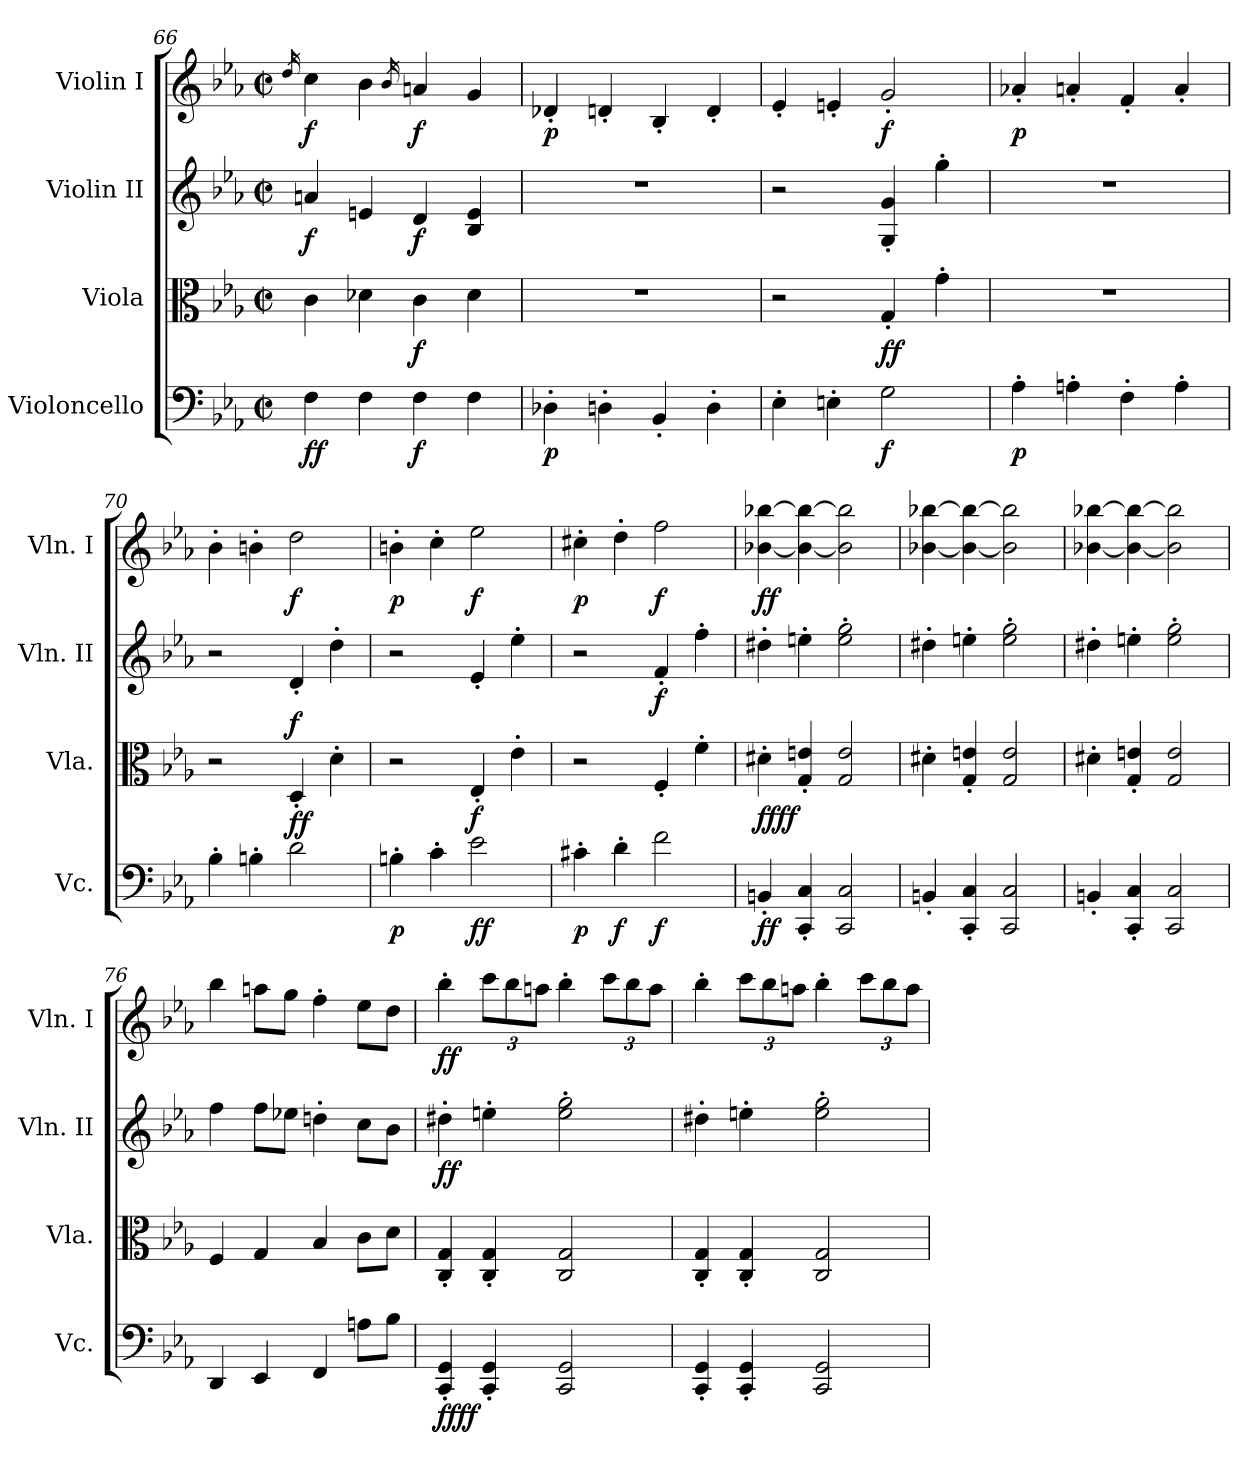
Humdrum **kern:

**kern	**dynam	**kern	**dynam	**kern	**dynam	**kern	**dynam
*part4	*part4	*part3	*part3	*part2	*part2	*part1	*part1
*staff4	*staff4	*staff3	*staff3	*staff2	*staff2	*staff1	*staff1
*I"Violoncello	*	*I"Viola	*	*I"Violin II	*	*I"Violin I	*
*I'Vc.	*	*I'Vla.	*	*I'Vln. II	*	*I'Vln. I	*
*clefF4	*	*clefC3	*	*clefG2	*	*clefG2	*
*k[b-e-a-]	*	*k[b-e-a-]	*	*k[b-e-a-]	*	*k[b-e-a-]	*
*M2/2	*	*M2/2	*	*M2/2	*	*M2/2	*
*met(c|)	*	*met(c|)	*	*met(c|)	*	*met(c|)	*
=66	=66	=66	=66	=66	=66	=66	=66
.	.	.	.	.	.	16qdd/	.
!	!LO:DY:b	!	!	!	!	!	!
!	!LO:DY:n=1:b	!	!	!	!LO:DY:b	!	!LO:DY:b
4F\	f f	4c\	.	4an/	f	4cc\	f
4F\	.	4d-X\	.	4en/	.	4b-\	.
.	.	.	.	.	.	16qb-/	.
!	!LO:DY:n=2:b	!	!LO:DY:b	!	!LO:DY:b	!	!LO:DY:b
4F\	f	4c\	f	4d/	f	4an/	f
4F\	.	4d-\	.	4B-/ 4e/	.	4g/	.
=67	=67	=67	=67	=67	=67	=67	=67
!	!LO:DY:b	!	!	!	!	!	!LO:DY:b
4D-X'\	p	1r	.	1r	.	4d-X'/	p
4Dn'\	.	.	.	.	.	4dn'/	.
4BB-'/	.	.	.	.	.	4B-'/	.
4D'\	.	.	.	.	.	4d'/	.
=68	=68	=68	=68	=68	=68	=68	=68
4E-'\	.	2r	.	2r	.	4e-'/	.
4En'\	.	.	.	.	.	4en'/	.
!	!LO:DY:b	!	!LO:DY:b	!	!	!	!
!	!	!	!LO:DY:n=1:b	!	!	!	!LO:DY:b
2G\	f	4G'/	f f	4G/' 4g/'	.	2g'/	f
.	.	4g'\	.	4gg'\	.	.	.
=69	=69	=69	=69	=69	=69	=69	=69
!	!LO:DY:b	!	!	!	!	!	!LO:DY:b
4A-'\	p	1r	.	1r	.	4a-X'/	p
4An'\	.	.	.	.	.	4an'/	.
4F'\	.	.	.	.	.	4f'/	.
4A'\	.	.	.	.	.	4a'/	.
=70	=70	=70	=70	=70	=70	=70	=70
4B-'\	.	2r	.	2r	.	4b-'\	.
4Bn'\	.	.	.	.	.	4bn'\	.
!	!LO:DY:a	!	!	!	!	!	!
!	!LO:DY:n=1:b	!	!LO:DY:a	!	!	!	!LO:DY:b
2d\	f f	4D'/	f	4d'/	.	2dd\	f
.	.	4d'\	.	4dd'\	.	.	.
=71	=71	=71	=71	=71	=71	=71	=71
!	!LO:DY:b	!	!	!	!	!	!LO:DY:b
4Bn'\	p	2r	.	2r	.	4bn'\	p
4c'\	.	.	.	.	.	4cc'\	.
!	!LO:DY:b	!	!	!	!	!	!
!	!LO:DY:n=1:b	!	!LO:DY:b	!	!	!	!LO:DY:b
2e-\	f f	4E-'/	f	4e-'/	.	2ee-\	f
.	.	4e-'\	.	4ee-'\	.	.	.
=72	=72	=72	=72	=72	=72	=72	=72
!	!LO:DY:b	!	!	!	!	!	!LO:DY:b
4c#X'\	p	2r	.	2r	.	4cc#X'\	p
!	!LO:DY:b	!	!	!	!	!	!
4d'\	f	.	.	.	.	4dd'\	.
!	!LO:DY:b	!	!	!	!LO:DY:b	!	!LO:DY:b
2f\	f	4F'/	.	4f'/	f	2ff\	f
.	.	4f'\	.	4ff'\	.	.	.
=73	=73	=73	=73	=73	=73	=73	=73
!	!LO:DY:b	!	!LO:DY:b	!	!	!	!
!	!	!	!LO:DY:n=1:b	!	!	!	!LO:DY:b
4BBn'/	ff	4d#X'\	ff ff	4dd#X'\	.	[4b-X\ [4bb-X\	ff
4CC/' 4C/'	.	4G/' 4en/'	.	4een'\	.	4b-\_ 4bb-\_	.
2CC/ 2C/	.	2G/ 2e/	.	2ee\' 2gg\'	.	2b-\] 2bb-\]	.
=74	=74	=74	=74	=74	=74	=74	=74
4BBn'/	.	4d#X'\	.	4dd#X'\	.	[4b-X\ [4bb-X\	.
4CC/' 4C/'	.	4G/' 4en/'	.	4een'\	.	4b-\_ 4bb-\_	.
2CC/ 2C/	.	2G/ 2e/	.	2ee\' 2gg\'	.	2b-\] 2bb-\]	.
=75	=75	=75	=75	=75	=75	=75	=75
4BBn'/	.	4d#X'\	.	4dd#X'\	.	[4b-X\ [4bb-X\	.
4CC/' 4C/'	.	4G/' 4en/'	.	4een'\	.	4b-\_ 4bb-\_	.
2CC/ 2C/	.	2G/ 2e/	.	2ee\' 2gg\'	.	2b-\] 2bb-\]	.
=76	=76	=76	=76	=76	=76	=76	=76
4DD/	.	4F/	.	4ff\	.	4bb-\	.
4EE-/	.	4G/	.	8ff\L	.	8aan\L	.
.	.	.	.	8ee-X\J	.	8gg\J	.
4FF/	.	4B-/	.	4ddn'\	.	4ff'\	.
8An\L	.	8c\L	.	8cc\L	.	8ee-\L	.
8B-\J	.	8d\J	.	8b-\J	.	8dd\J	.
=77	=77	=77	=77	=77	=77	=77	=77
!	!LO:DY:b	!	!	!	!	!	!
!	!LO:DY:n=1:b	!	!	!	!LO:DY:b	!	!LO:DY:b
4CC/' 4GG/'	ff ff	4C/' 4G/'	.	4dd#X'\	ff	4bb-'\	ff
*	*	*	*	*	*	*Xbrackettup	*
4CC/' 4GG/'	.	4C/' 4G/'	.	4een'\	.	12ccc\L	.
.	.	.	.	.	.	12bb-\	.
.	.	.	.	.	.	12aan\J	.
2CC/ 2GG/	.	2C/ 2G/	.	2ee\' 2gg\'	.	4bb-'\	.
.	.	.	.	.	.	12ccc\L	.
.	.	.	.	.	.	12bb-\	.
.	.	.	.	.	.	12aa\J	.
=78	=78	=78	=78	=78	=78	=78	=78
4CC/' 4GG/'	.	4C/' 4G/'	.	4dd#X'\	.	4bb-'\	.
4CC/' 4GG/'	.	4C/' 4G/'	.	4een'\	.	12ccc\L	.
.	.	.	.	.	.	12bb-\	.
.	.	.	.	.	.	12aan\J	.
2CC/ 2GG/	.	2C/ 2G/	.	2ee\' 2gg\'	.	4bb-'\	.
.	.	.	.	.	.	12ccc\L	.
.	.	.	.	.	.	12bb-\	.
.	.	.	.	.	.	12aa\J	.
=	=	=	=	=	=	=	=
*-	*-	*-	*-	*-	*-	*-	*-
